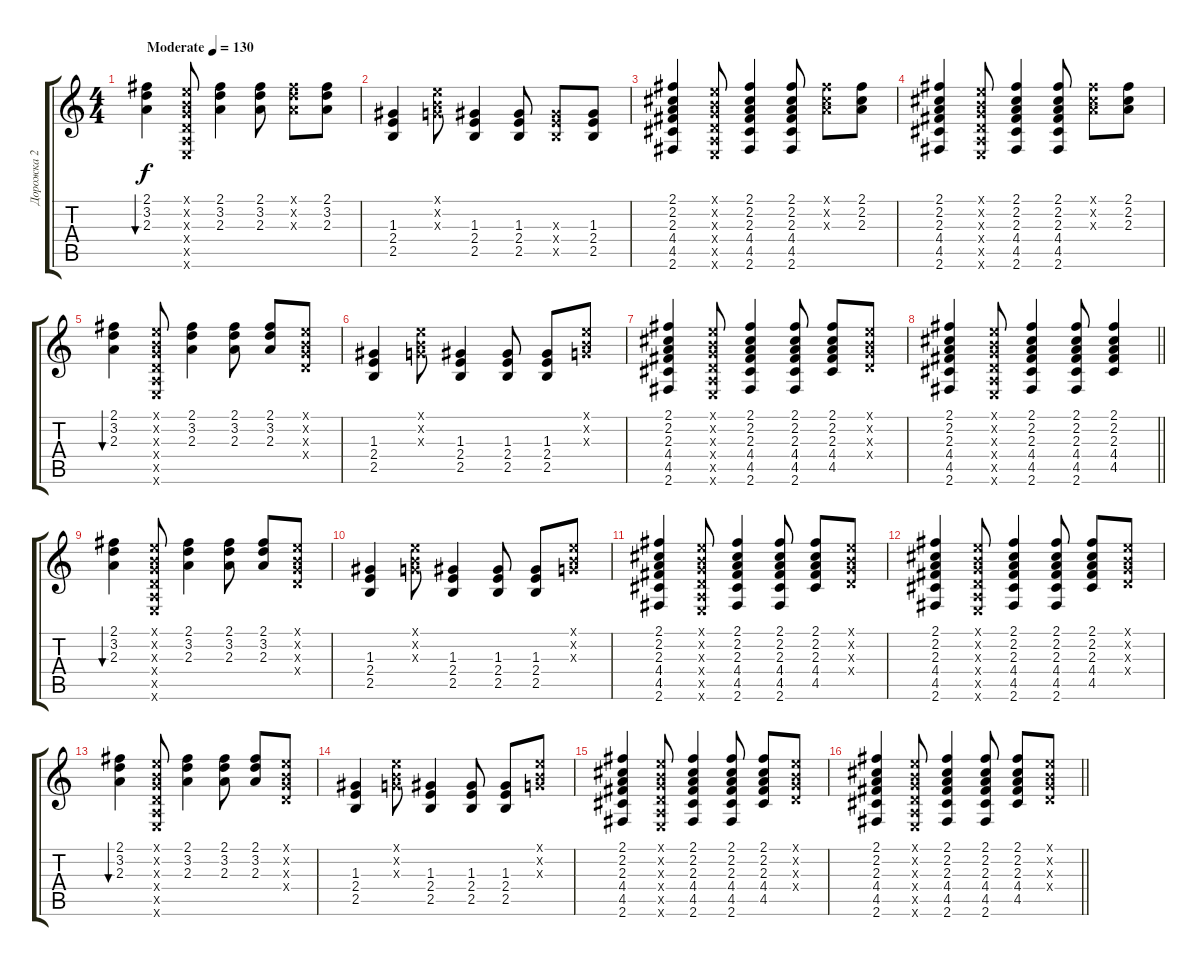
\track ("Дорожка 2" "Дорожка 2") {instrument electricguitarclean}
\staff {score tabs}
\tuning (E4 B3 G3 D3 A2 E2) {hide}
\ts (4 4)
\tempo (130 "Moderate")
\clef g2
\ks c
(2.1 3.2 2.3).4{bu 30 dy f instrument electricguitarclean} (0.1{x} 0.2{x} 0.3{x} 0.4{x} 0.5{x} 0.6{x}).8 (2.1 3.2 2.3).4 (2.1 3.2 2.3).8 (2.1{x} 3.2{x} 2.3{x}).8 (2.1 3.2 2.3).8 |
(1.3 2.4 2.5).4 (0.1{x} 0.2{x} 0.3{x}).8 (1.3 2.4 2.5).4 (1.3 2.4 2.5).8 (1.3{x} 2.4{x} 2.5{x}).8 (1.3 2.4 2.5).8 |
(2.1 2.2 2.3 4.4 4.5 2.6).4 (0.1{x} 0.2{x} 0.3{x} 0.4{x} 0.5{x} 0.6{x}).8 (2.1 2.2 2.3 4.4 4.5 2.6).4 (2.1 2.2 2.3 4.4 4.5 2.6).8 (2.1{x} 2.2{x} 2.3{x}).8 (2.1 2.2 2.3).8 |
(2.1 2.2 2.3 4.4 4.5 2.6).4 (0.1{x} 0.2{x} 0.3{x} 0.4{x} 0.5{x} 0.6{x}).8 (2.1 2.2 2.3 4.4 4.5 2.6).4 (2.1 2.2 2.3 4.4 4.5 2.6).8 (2.1{x} 2.2{x} 2.3{x}).8 (2.1 2.2 2.3).8 |
(2.1 3.2 2.3).4{bu 30} (0.1{x} 0.2{x} 0.3{x} 0.4{x} 0.5{x} 0.6{x}).8 (2.1 3.2 2.3).4 (2.1 3.2 2.3).8 (2.1 3.2 2.3).8 (0.1{x} 0.2{x} 0.3{x} 0.4{x}).8 |
(1.3 2.4 2.5).4 (0.1{x} 0.2{x} 0.3{x}).8 (1.3 2.4 2.5).4 (1.3 2.4 2.5).8 (1.3 2.4 2.5).8 (0.1{x} 0.2{x} 0.3{x}).8 |
(2.1 2.2 2.3 4.4 4.5 2.6).4 (0.1{x} 0.2{x} 0.3{x} 0.4{x} 0.5{x} 0.6{x}).8 (2.1 2.2 2.3 4.4 4.5 2.6).4 (2.1 2.2 2.3 4.4 4.5 2.6).8 (2.1 2.2 2.3 4.4 4.5).8 (0.1{x} 0.2{x} 0.3{x} 0.4{x}).8 |
\barLineRight lightlight
(2.1 2.2 2.3 4.4 4.5 2.6).4 (0.1{x} 0.2{x} 0.3{x} 0.4{x} 0.5{x} 0.6{x}).8 (2.1 2.2 2.3 4.4 4.5 2.6).4 (2.1 2.2 2.3 4.4 4.5 2.6).8 (2.1 2.2 2.3 4.4 4.5).4 |
(2.1 3.2 2.3).4{bu 30} (0.1{x} 0.2{x} 0.3{x} 0.4{x} 0.5{x} 0.6{x}).8 (2.1 3.2 2.3).4 (2.1 3.2 2.3).8 (2.1 3.2 2.3).8 (0.1{x} 0.2{x} 0.3{x} 0.4{x}).8 |
(1.3 2.4 2.5).4 (0.1{x} 0.2{x} 0.3{x}).8 (1.3 2.4 2.5).4 (1.3 2.4 2.5).8 (1.3 2.4 2.5).8 (0.1{x} 0.2{x} 0.3{x}).8 |
(2.1 2.2 2.3 4.4 4.5 2.6).4 (0.1{x} 0.2{x} 0.3{x} 0.4{x} 0.5{x} 0.6{x}).8 (2.1 2.2 2.3 4.4 4.5 2.6).4 (2.1 2.2 2.3 4.4 4.5 2.6).8 (2.1 2.2 2.3 4.4 4.5).8 (0.1{x} 0.2{x} 0.3{x} 0.4{x}).8 |
(2.1 2.2 2.3 4.4 4.5 2.6).4 (0.1{x} 0.2{x} 0.3{x} 0.4{x} 0.5{x} 0.6{x}).8 (2.1 2.2 2.3 4.4 4.5 2.6).4 (2.1 2.2 2.3 4.4 4.5 2.6).8 (2.1 2.2 2.3 4.4 4.5).8 (0.1{x} 0.2{x} 0.3{x} 0.4{x}).8 |
(2.1 3.2 2.3).4{bu 30} (0.1{x} 0.2{x} 0.3{x} 0.4{x} 0.5{x} 0.6{x}).8 (2.1 3.2 2.3).4 (2.1 3.2 2.3).8 (2.1 3.2 2.3).8 (0.1{x} 0.2{x} 0.3{x} 0.4{x}).8 |
(1.3 2.4 2.5).4 (0.1{x} 0.2{x} 0.3{x}).8 (1.3 2.4 2.5).4 (1.3 2.4 2.5).8 (1.3 2.4 2.5).8 (0.1{x} 0.2{x} 0.3{x}).8 |
(2.1 2.2 2.3 4.4 4.5 2.6).4 (0.1{x} 0.2{x} 0.3{x} 0.4{x} 0.5{x} 0.6{x}).8 (2.1 2.2 2.3 4.4 4.5 2.6).4 (2.1 2.2 2.3 4.4 4.5 2.6).8 (2.1 2.2 2.3 4.4 4.5).8 (0.1{x} 0.2{x} 0.3{x} 0.4{x}).8 |
\barLineRight lightlight
(2.1 2.2 2.3 4.4 4.5 2.6).4 (0.1{x} 0.2{x} 0.3{x} 0.4{x} 0.5{x} 0.6{x}).8 (2.1 2.2 2.3 4.4 4.5 2.6).4 (2.1 2.2 2.3 4.4 4.5 2.6).8 (2.1 2.2 2.3 4.4 4.5).8 (0.1{x} 0.2{x} 0.3{x} 0.4{x}).8
